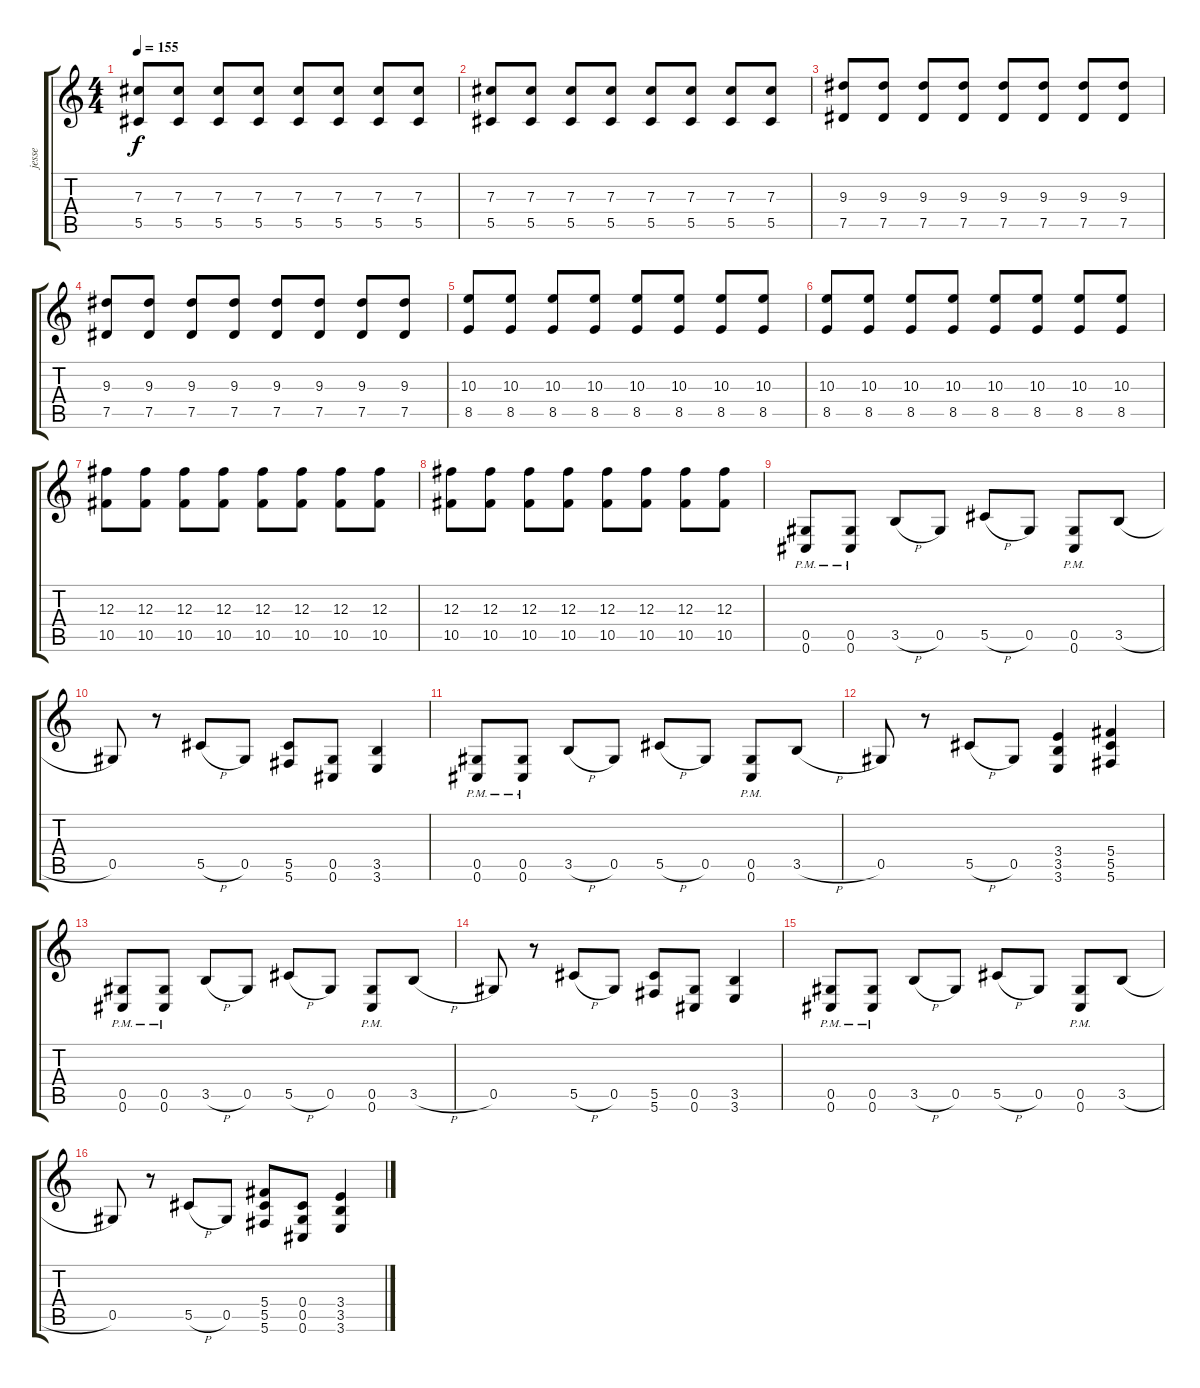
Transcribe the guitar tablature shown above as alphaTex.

\track ("jesse" "jesse") {instrument overdrivenguitar}
\staff {score tabs}
\tuning (Eb4 Bb3 Gb3 Db3 Ab2 Db2) {hide}
\ts (4 4)
\tempo 155
\clef g2
\ks c
(7.3 5.5).8{dy f} (7.3 5.5).8 (7.3 5.5).8 (7.3 5.5).8 (7.3 5.5).8 (7.3 5.5).8 (7.3 5.5).8 (7.3 5.5).8 |
(7.3 5.5).8 (7.3 5.5).8 (7.3 5.5).8 (7.3 5.5).8 (7.3 5.5).8 (7.3 5.5).8 (7.3 5.5).8 (7.3 5.5).8 |
(9.3 7.5).8 (9.3 7.5).8 (9.3 7.5).8 (9.3 7.5).8 (9.3 7.5).8 (9.3 7.5).8 (9.3 7.5).8 (9.3 7.5).8 |
(9.3 7.5).8 (9.3 7.5).8 (9.3 7.5).8 (9.3 7.5).8 (9.3 7.5).8 (9.3 7.5).8 (9.3 7.5).8 (9.3 7.5).8 |
(10.3 8.5).8 (10.3 8.5).8 (10.3 8.5).8 (10.3 8.5).8 (10.3 8.5).8 (10.3 8.5).8 (10.3 8.5).8 (10.3 8.5).8 |
(10.3 8.5).8 (10.3 8.5).8 (10.3 8.5).8 (10.3 8.5).8 (10.3 8.5).8 (10.3 8.5).8 (10.3 8.5).8 (10.3 8.5).8 |
(12.3 10.5).8 (12.3 10.5).8 (12.3 10.5).8 (12.3 10.5).8 (12.3 10.5).8 (12.3 10.5).8 (12.3 10.5).8 (12.3 10.5).8 |
(12.3 10.5).8 (12.3 10.5).8 (12.3 10.5).8 (12.3 10.5).8 (12.3 10.5).8 (12.3 10.5).8 (12.3 10.5).8 (12.3 10.5).8 |
(0.5{pm} 0.6{pm}).8 (0.5{pm} 0.6{pm}).8 3.5{h}.8 0.5.8 5.5{h}.8 0.5.8 (0.5{pm} 0.6{pm}).8 3.5{h}.8 |
0.5.8 r.8 5.5{h}.8 0.5.8 (5.5 5.6).8 (0.5 0.6).8 (3.5 3.6).4 |
(0.5{pm} 0.6{pm}).8 (0.5{pm} 0.6{pm}).8 3.5{h}.8 0.5.8 5.5{h}.8 0.5.8 (0.5{pm} 0.6{pm}).8 3.5{h}.8 |
0.5.8 r.8 5.5{h}.8 0.5.8 (3.4 3.5 3.6).4 (5.4 5.5 5.6).4 |
(0.5{pm} 0.6{pm}).8 (0.5{pm} 0.6{pm}).8 3.5{h}.8 0.5.8 5.5{h}.8 0.5.8 (0.5{pm} 0.6{pm}).8 3.5{h}.8 |
0.5.8 r.8 5.5{h}.8 0.5.8 (5.5 5.6).8 (0.5 0.6).8 (3.5 3.6).4 |
(0.5{pm} 0.6{pm}).8 (0.5{pm} 0.6{pm}).8 3.5{h}.8 0.5.8 5.5{h}.8 0.5.8 (0.5{pm} 0.6{pm}).8 3.5{h}.8 |
0.5.8 r.8 5.5{h}.8 0.5.8 (5.4 5.5 5.6).8 (0.4 0.5 0.6).8 (3.4 3.5 3.6).4
